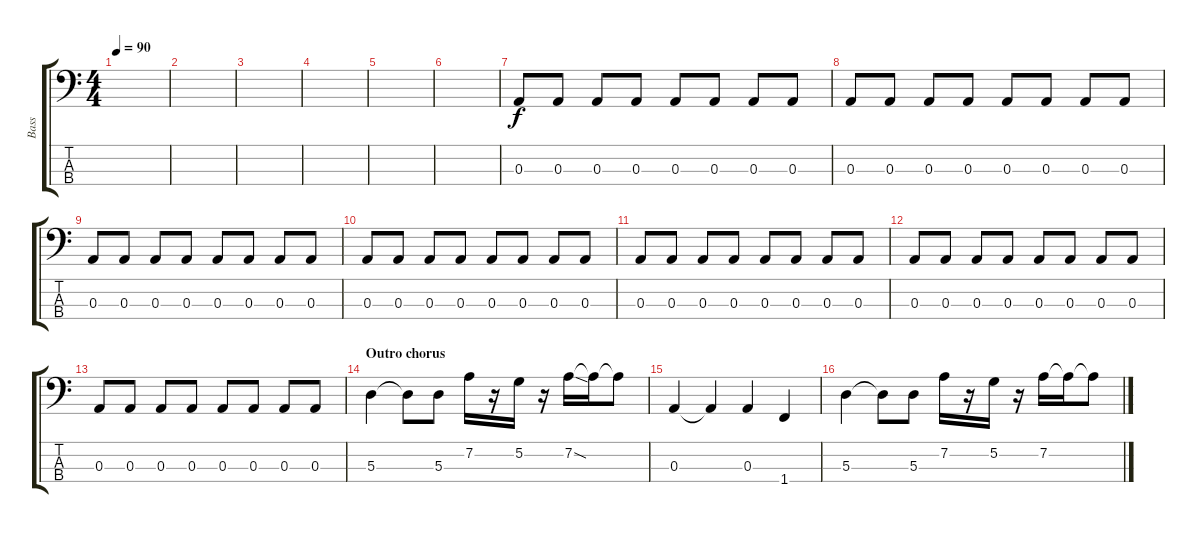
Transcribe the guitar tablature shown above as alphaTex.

\track ("Bass" "Bass") {instrument electricbassfinger}
\staff {score tabs}
\tuning (G2 D2 A1 E1) {hide}
\ts (4 4)
\tempo 90
\clef f4
\ks c
|
|
|
|
|
|
0.3.8{volume 14} 0.3.8 0.3.8 0.3.8 0.3.8 0.3.8 0.3.8 0.3.8 |
0.3.8 0.3.8 0.3.8 0.3.8 0.3.8 0.3.8 0.3.8 0.3.8 |
0.3.8 0.3.8 0.3.8 0.3.8 0.3.8 0.3.8 0.3.8 0.3.8 |
0.3.8 0.3.8 0.3.8 0.3.8 0.3.8 0.3.8 0.3.8 0.3.8 |
0.3.8 0.3.8 0.3.8 0.3.8 0.3.8 0.3.8 0.3.8 0.3.8 |
0.3.8 0.3.8 0.3.8 0.3.8 0.3.8 0.3.8 0.3.8 0.3.8 |
0.3.8 0.3.8 0.3.8 0.3.8 0.3.8 0.3.8 0.3.8 0.3.8 |
\section ("" "Outro chorus")
5.3.4 5.3{t}.8 5.3.8 7.2.16 r.16 5.2.16 r.16 7.2{sod}.16 7.2{t}.16 7.2{t}.8 |
0.3.4 0.3{t}.4 0.3.4 1.4.4 |
5.3.4 5.3{t}.8 5.3.8 7.2.16 r.16 5.2.16 r.16 7.2.16 7.2{t}.16 7.2{t}.8
